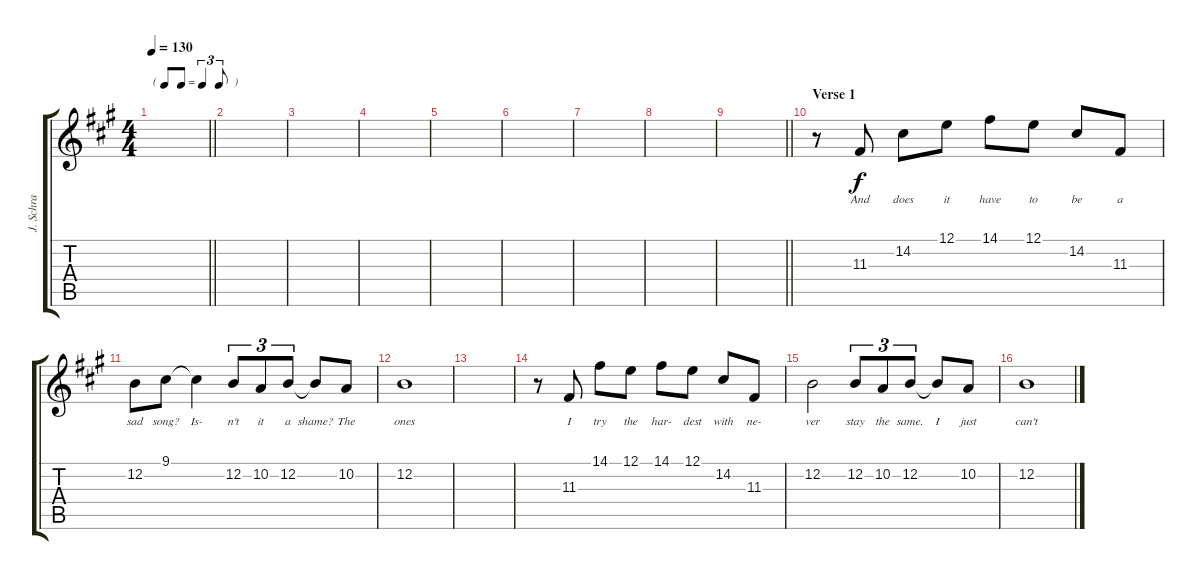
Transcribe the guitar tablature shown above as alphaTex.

\track ("J. Schra" "J. Schra") {instrument vibraphone}
\staff {score tabs}
\tuning (E4 B3 G3 D3 A2 E2) {hide}
\ts (4 4)
\tf triplet8th
\tempo 130
\clef g2
\barLineRight lightlight
\ks a
|
|
|
|
|
|
|
|
\barLineRight lightlight
|
\section ("" "Verse 1")
r.8 11.3.8{lyrics (0 "And") lyrics (1 "") lyrics (2 "") lyrics (3 "") lyrics (4 "")} 14.2.8{lyrics (0 "does") lyrics (1 "") lyrics (2 "") lyrics (3 "") lyrics (4 "")} 12.1.8{lyrics (0 "it") lyrics (1 "") lyrics (2 "") lyrics (3 "") lyrics (4 "")} 14.1.8{lyrics (0 "have") lyrics (1 "") lyrics (2 "") lyrics (3 "") lyrics (4 "")} 12.1.8{lyrics (0 "to") lyrics (1 "") lyrics (2 "") lyrics (3 "") lyrics (4 "")} 14.2.8{lyrics (0 "be") lyrics (1 "") lyrics (2 "") lyrics (3 "") lyrics (4 "")} 11.3.8{lyrics (0 "a") lyrics (1 "") lyrics (2 "") lyrics (3 "") lyrics (4 "")} |
12.2.8{lyrics (0 "sad") lyrics (1 "") lyrics (2 "") lyrics (3 "") lyrics (4 "")} 9.1.8{lyrics (0 "song?") lyrics (1 "") lyrics (2 "") lyrics (3 "") lyrics (4 "")} 9.1{t}.4{lyrics (0 "Is-") lyrics (1 "") lyrics (2 "") lyrics (3 "") lyrics (4 "")} 12.2.8{tu (3 2) lyrics (0 "n't") lyrics (1 "") lyrics (2 "") lyrics (3 "") lyrics (4 "")} 10.2.8{tu (3 2) lyrics (0 "it") lyrics (1 "") lyrics (2 "") lyrics (3 "") lyrics (4 "")} 12.2.8{tu (3 2) lyrics (0 "a") lyrics (1 "") lyrics (2 "") lyrics (3 "") lyrics (4 "")} 12.2{t}.8{lyrics (0 "shame?") lyrics (1 "") lyrics (2 "") lyrics (3 "") lyrics (4 "")} 10.2.8{lyrics (0 "The") lyrics (1 "") lyrics (2 "") lyrics (3 "") lyrics (4 "")} |
12.2.1{lyrics (0 "ones") lyrics (1 "") lyrics (2 "") lyrics (3 "") lyrics (4 "")} |
|
r.8 11.3.8{lyrics (0 "I") lyrics (1 "") lyrics (2 "") lyrics (3 "") lyrics (4 "")} 14.1.8{lyrics (0 "try") lyrics (1 "") lyrics (2 "") lyrics (3 "") lyrics (4 "")} 12.1.8{lyrics (0 "the") lyrics (1 "") lyrics (2 "") lyrics (3 "") lyrics (4 "")} 14.1.8{lyrics (0 "har-") lyrics (1 "") lyrics (2 "") lyrics (3 "") lyrics (4 "")} 12.1.8{lyrics (0 "dest") lyrics (1 "") lyrics (2 "") lyrics (3 "") lyrics (4 "")} 14.2.8{lyrics (0 "with") lyrics (1 "") lyrics (2 "") lyrics (3 "") lyrics (4 "")} 11.3.8{lyrics (0 "ne-") lyrics (1 "") lyrics (2 "") lyrics (3 "") lyrics (4 "")} |
12.2.2{lyrics (0 "ver") lyrics (1 "") lyrics (2 "") lyrics (3 "") lyrics (4 "")} 12.2.8{tu (3 2) lyrics (0 "stay") lyrics (1 "") lyrics (2 "") lyrics (3 "") lyrics (4 "")} 10.2.8{tu (3 2) lyrics (0 "the") lyrics (1 "") lyrics (2 "") lyrics (3 "") lyrics (4 "")} 12.2.8{tu (3 2) lyrics (0 "same.") lyrics (1 "") lyrics (2 "") lyrics (3 "") lyrics (4 "")} 12.2{t}.8{lyrics (0 "I") lyrics (1 "") lyrics (2 "") lyrics (3 "") lyrics (4 "")} 10.2.8{lyrics (0 "just") lyrics (1 "") lyrics (2 "") lyrics (3 "") lyrics (4 "")} |
12.2.1{lyrics (0 "can't") lyrics (1 "") lyrics (2 "") lyrics (3 "") lyrics (4 "")}
